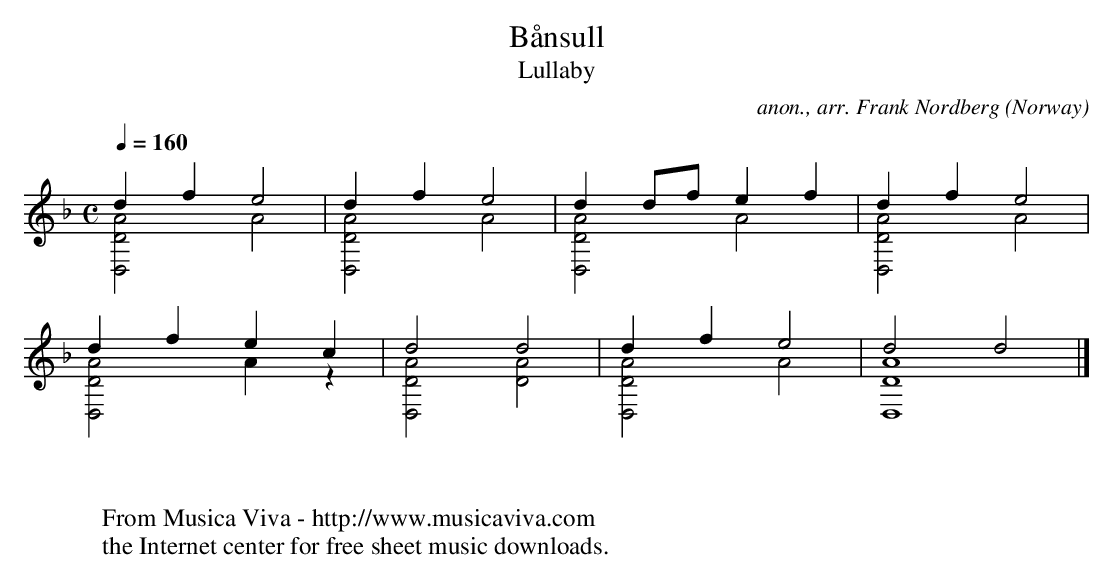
X:1
T:B\aansull
T:Lullaby
C:anon., arr. Frank Nordberg
O:Norway
V:1 Program 1 25 up %Acoustic guitar
V:2 Program 1 25 merge down %Acoustic guitar
M:C
L:1/4
Q:1/4=160
K:Dm
V:1
dfe2|dfe2|dd/f/ef|dfe2|
V:2
[D,2D2A2]A2|[D,2D2A2]A2|[D,2D2A2]A2|[D,2D2A2]A2|
V:1
dfec|d2d2|dfe2|d2d2|]
V:2
[D,2D2A2]Az|[D,2D2A2][D2A2]|[D,2D2A2]A2|[D,4D4A4]|]
W:
W:
W:  From Musica Viva - http://www.musicaviva.com
W:  the Internet center for free sheet music downloads.
